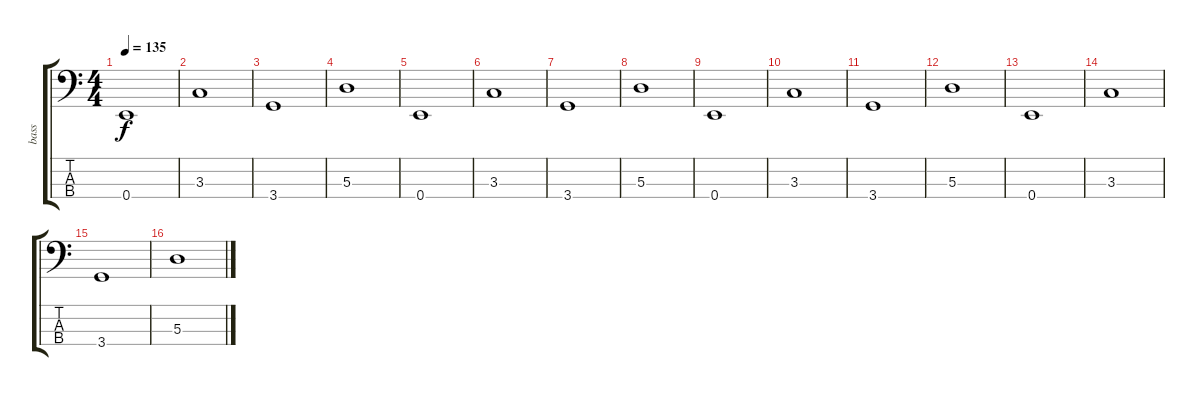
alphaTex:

\track ("bass" "bass") {instrument electricbassfinger}
\staff {score tabs}
\tuning (G2 D2 A1 E1) {hide}
\ts (4 4)
\tempo 135
\clef f4
\ks c
0.4.1{dy f} |
3.3.1 |
3.4.1 |
5.3.1 |
0.4.1 |
3.3.1 |
3.4.1 |
5.3.1 |
0.4.1 |
3.3.1 |
3.4.1 |
5.3.1 |
0.4.1 |
3.3.1 |
3.4.1 |
5.3.1
